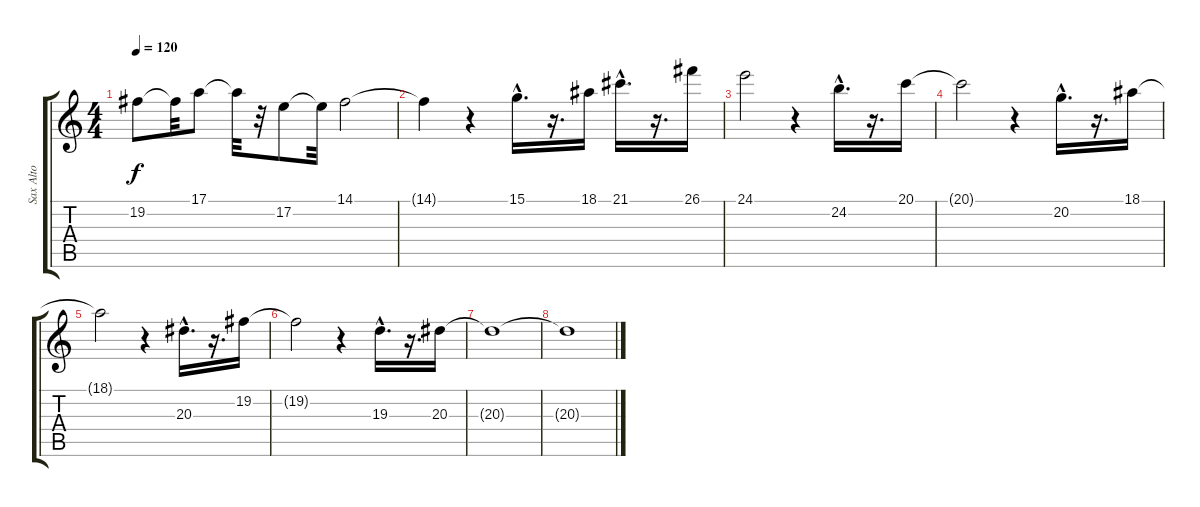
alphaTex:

\track ("Sax Alto" "Sax Alto") {instrument altosax}
\staff {score tabs}
\tuning (E4 B3 G3 D3 A2 E2) {hide}
\ts (4 4)
\tempo 120
\clef g2
\ks c
19.2.8{dy f} 19.2{t}.32 17.1.8 17.1{t}.32 r.32 17.2.8 17.2{t}.32 14.1.2 |
14.1{t}.4 r.4 15.1{hac}.16{d} r.16{d} 18.1.16 21.1{hac}.16{d} r.16{d} 26.1.16 |
24.1.2 r.4 24.2{hac}.16{d} r.16{d} 20.1.16 |
20.1{t}.2 r.4 20.2{hac}.16{d} r.16{d} 18.1.16 |
18.1{t}.2 r.4 20.3{hac}.16{d} r.16{d} 19.2.16 |
19.2{t}.2 r.4 19.3{hac}.16{d} r.16{d} 20.3.16 |
20.3{t}.1 |
20.3{t}.1
